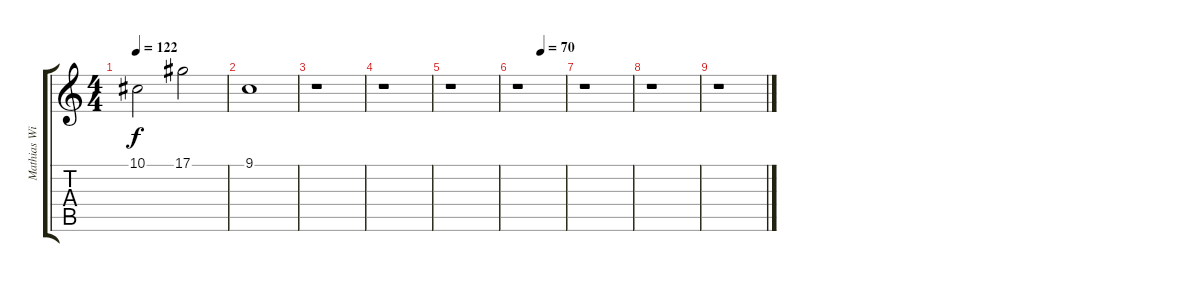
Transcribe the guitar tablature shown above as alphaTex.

\track ("Mathias Wiesner" "Mathias Wi") {instrument tuba}
\staff {score tabs}
\tuning (Eb4 Bb3 Gb3 Db3 Ab2 Eb2) {hide}
\ts (4 4)
\tempo 122
\clef g2
\ks c
10.1.2{dy f} 17.1.2 |
9.1.1 |
r.1 |
r.1 |
r.1 |
\tempo (70 0.5)
r.1 |
r.1 |
r.1 |
r.1
